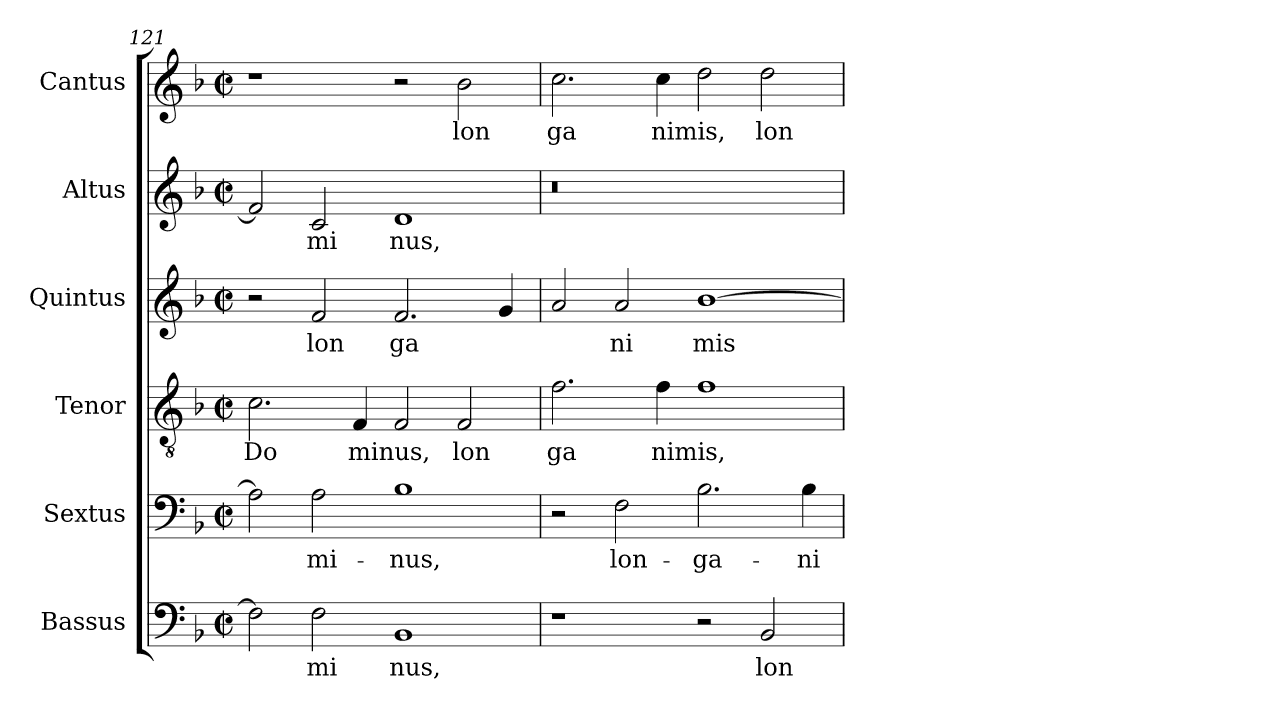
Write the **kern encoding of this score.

**kern	**text	**kern	**text	**kern	**text	**kern	**text	**kern	**text	**kern	**text
*part6	*part6	*part5	*part5	*part4	*part4	*part3	*part3	*part2	*part2	*part1	*part1
*staff6	*staff6	*staff5	*staff5	*staff4	*staff4	*staff3	*staff3	*staff2	*staff2	*staff1	*staff1
*I"Bassus	*	*I"Sextus	*	*I"Tenor	*	*I"Quintus	*	*I"Altus	*	*I"Cantus	*
*I'Bassus	*	*I'Sextus	*	*I'Tenor	*	*I'Quintus	*	*I'Altus	*	*I'Cantus	*
*clefF4	*	*clefF4	*	*clefGv2	*	*clefG2	*	*clefG2	*	*clefG2	*
*k[b-]	*	*k[b-]	*	*k[b-]	*	*k[b-]	*	*k[b-]	*	*k[b-]	*
*F:	*	*F:	*	*F:	*	*F:	*	*F:	*	*F:	*
*M2/2	*	*M2/2	*	*M2/2	*	*M2/2	*	*M2/2	*	*M2/2	*
*met(c|)	*	*met(c|)	*	*met(c|)	*	*met(c|)	*	*met(c|)	*	*met(c|)	*
=121	=121	=121	=121	=121	=121	=121	=121	=121	=121	=121	=121
!	!LO:LY:b:cj	!	!LO:LY:b:cj	!	!LO:LY:b:cj	!	!	!	!LO:LY:b:cj	!	!
2F\]	.	2A\]	--	2.c\	Do	2r	.	2f/]	.	1r	.
!	!LO:LY:b:cj	!	!LO:LY:b:cj	!	!	!	!LO:LY:b:cj	!	!LO:LY:b:cj	!	!
2F\	mi	2A\	-mi-	.	.	2f/	lon	2c/	mi	.	.
!	!	!	!	!	!LO:LY:b:cj	!	!	!	!	!	!
.	.	.	.	4F/	minus,	.	.	.	.	.	.
!	!LO:LY:b:cj	!	!LO:LY:b:cj	!	!LO:LY:b:cj	!	!LO:LY:b:cj	!	!LO:LY:b:cj	!	!
1BB-	nus,	1B-	-nus,	2F/	.	2.f/	ga	1d	nus,	2r	.
!	!	!	!	!	!LO:LY:b:cj	!	!	!	!	!	!LO:LY:b:cj
.	.	.	.	2F/	lon	.	.	.	.	2b-\	lon
!	!	!	!	!	!	!	!LO:LY:b:cj	!	!	!	!
.	.	.	.	.	.	4g/	.	.	.	.	.
=122	=122	=122	=122	=122	=122	=122	=122	=122	=122	=122	=122
!	!	!	!	!	!LO:LY:b:cj	!	!LO:LY:b:cj	!	!	!	!LO:LY:b:cj
1r	.	2r	.	2.f\	ga	2a/	.	0r	.	2.cc\	ga
!	!	!	!LO:LY:b:cj	!	!	!	!LO:LY:b:cj	!	!	!	!
.	.	2F\	lon-	.	.	2a/	ni	.	.	.	.
!	!	!	!	!	!LO:LY:b:cj	!	!	!	!	!	!LO:LY:b:cj
.	.	.	.	4f\	nimis,	.	.	.	.	4cc\	nimis,
!	!	!	!LO:LY:b:cj	!	!LO:LY:b:cj	!	!LO:LY:b:cj	!	!	!	!LO:LY:b:cj
2r	.	2.B-\	-ga-	1f	.	[>1b-	mis	.	.	2dd\	.
!	!LO:LY:b:cj	!	!	!	!	!	!	!	!	!	!LO:LY:b:cj
2BB-/	lon	.	.	.	.	.	.	.	.	2dd\	lon
!	!	!	!LO:LY:b:cj	!	!	!	!	!	!	!	!
.	.	4B-\	-ni-	.	.	.	.	.	.	.	.
=	=	=	=	=	=	=	=	=	=	=	=
*-	*-	*-	*-	*-	*-	*-	*-	*-	*-	*-	*-
